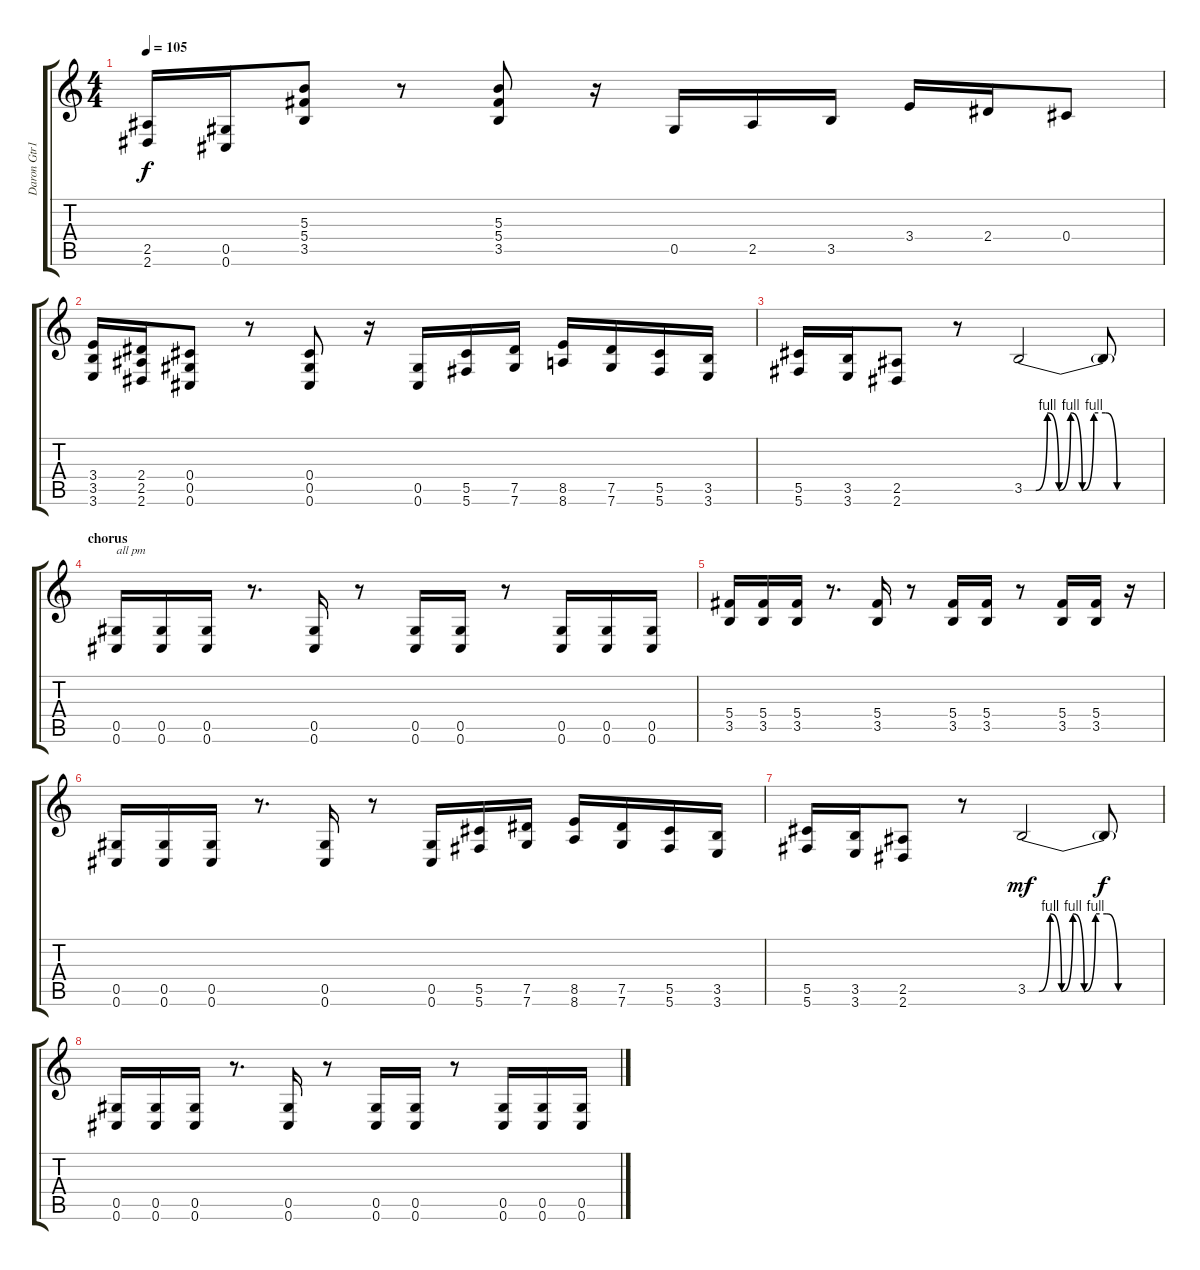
\track ("Daron Gtr1" "Daron Gtr1") {instrument distortionguitar}
\staff {score tabs}
\tuning (Eb4 Bb3 Gb3 Db3 Ab2 Db2) {hide}
\ts (4 4)
\tempo 105
\clef g2
\ks c
(2.5 2.6).16{dy f} (0.5 0.6).16 (5.3 5.4 3.5).8 r.8 (5.3 5.4 3.5).8 r.16 0.5.16 2.5.16 3.5.16 3.4.16 2.4.16 0.4.8 |
(3.4 3.5 3.6).16 (2.4 2.5 2.6).16 (0.4 0.5 0.6).8 r.8 (0.4 0.5 0.6).8 r.16 (0.5 0.6).16 (5.5 5.6).16 (7.5 7.6).16 (8.5 8.6).16 (7.5 7.6).16 (5.5 5.6).16 (3.5 3.6).16 |
(5.5 5.6).16 (3.5 3.6).16 (2.5 2.6).8 r.8 3.5{be (custom 0 0 5 0 10 4 15 0 20 4 25 0 30 4 35 4 40 0 60 0)}.2 3.5{t}.8 |
\section ("" "chorus")
(0.5 0.6).16{txt "all pm"} (0.5 0.6).16 (0.5 0.6).16 r.8{d} (0.5 0.6).16 r.8 (0.5 0.6).16 (0.5 0.6).16 r.8 (0.5 0.6).16 (0.5 0.6).16 (0.5 0.6).16 |
(5.4 3.5).16 (5.4 3.5).16 (5.4 3.5).16 r.8{d} (5.4 3.5).16 r.8 (5.4 3.5).16 (5.4 3.5).16 r.8 (5.4 3.5).16 (5.4 3.5).16 r.16 |
(0.5 0.6).16 (0.5 0.6).16 (0.5 0.6).16 r.8{d} (0.5 0.6).16 r.8 (0.5 0.6).16 (5.5 5.6).16 (7.5 7.6).16 (8.5 8.6).16 (7.5 7.6).16 (5.5 5.6).16 (3.5 3.6).16 |
(5.5 5.6).16 (3.5 3.6).16 (2.5 2.6).8 r.8 3.5{be (custom 0 0 5 0 10 4 15 0 20 4 25 0 30 4 35 4 40 0 60 0)}.2{dy mf instrument guitarharmonics} 3.5{t}.8{dy f} |
(0.5 0.6).16{instrument distortionguitar} (0.5 0.6).16 (0.5 0.6).16 r.8{d} (0.5 0.6).16 r.8 (0.5 0.6).16 (0.5 0.6).16 r.8 (0.5 0.6).16 (0.5 0.6).16 (0.5 0.6).16
